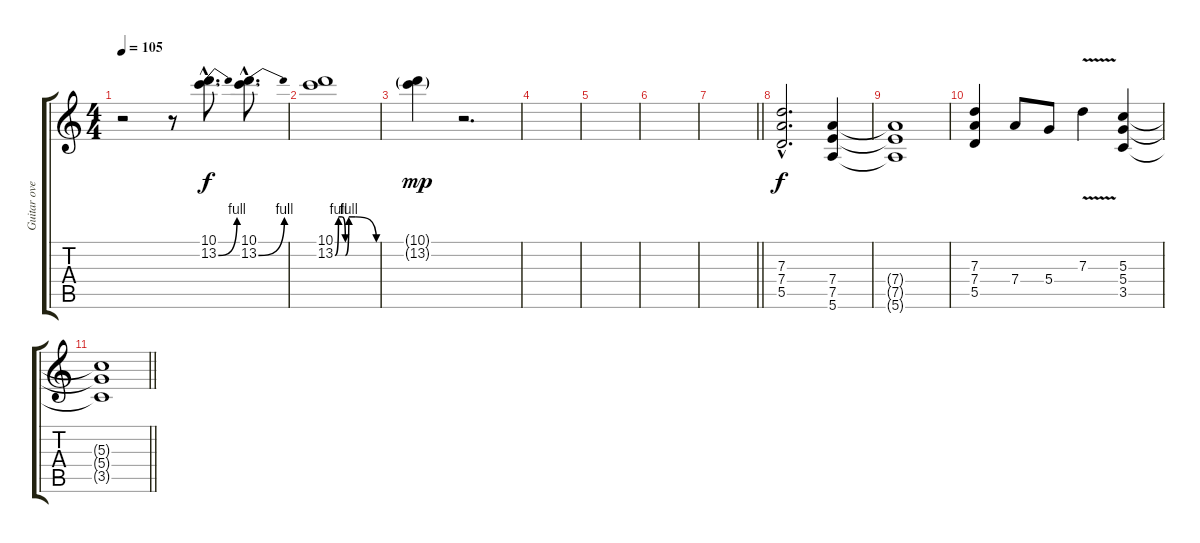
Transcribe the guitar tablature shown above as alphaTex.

\track ("Guitar overdr" "Guitar ove") {instrument overdrivenguitar}
\staff {score tabs}
\tuning (E4 B3 G3 D3 A2 E2) {hide}
\ts (4 4)
\tempo 105
\clef g2
\ks c
r.2{dy mf} r.8 (10.1{hac} 13.2{be (bend 0 0 60 4) hac}).8{d dy f} (10.1{hac} 13.2{be (bend 0 0 60 4) hac}).8{d} |
(10.1 13.2{be (custom 0 0 5 4 10 4 15 0 20 4 30 4 60 0)}).1 |
(10.1{g} 13.2{g}).4{dy mp} r.2{d} |
|
|
|
\barLineRight lightlight
|
(7.3{hac} 7.4{hac} 5.5{hac}).2{d dy f} (7.4 7.5 5.6).4 |
(7.4{t} 7.5{t} 5.6{t}).1 |
(7.3 7.4 5.5).4 7.4.8 5.4.8 7.3{v}.4 (5.3 5.4 3.5).4 |
\barLineRight lightlight
(5.3{t} 5.4{t} 3.5{t}).1
